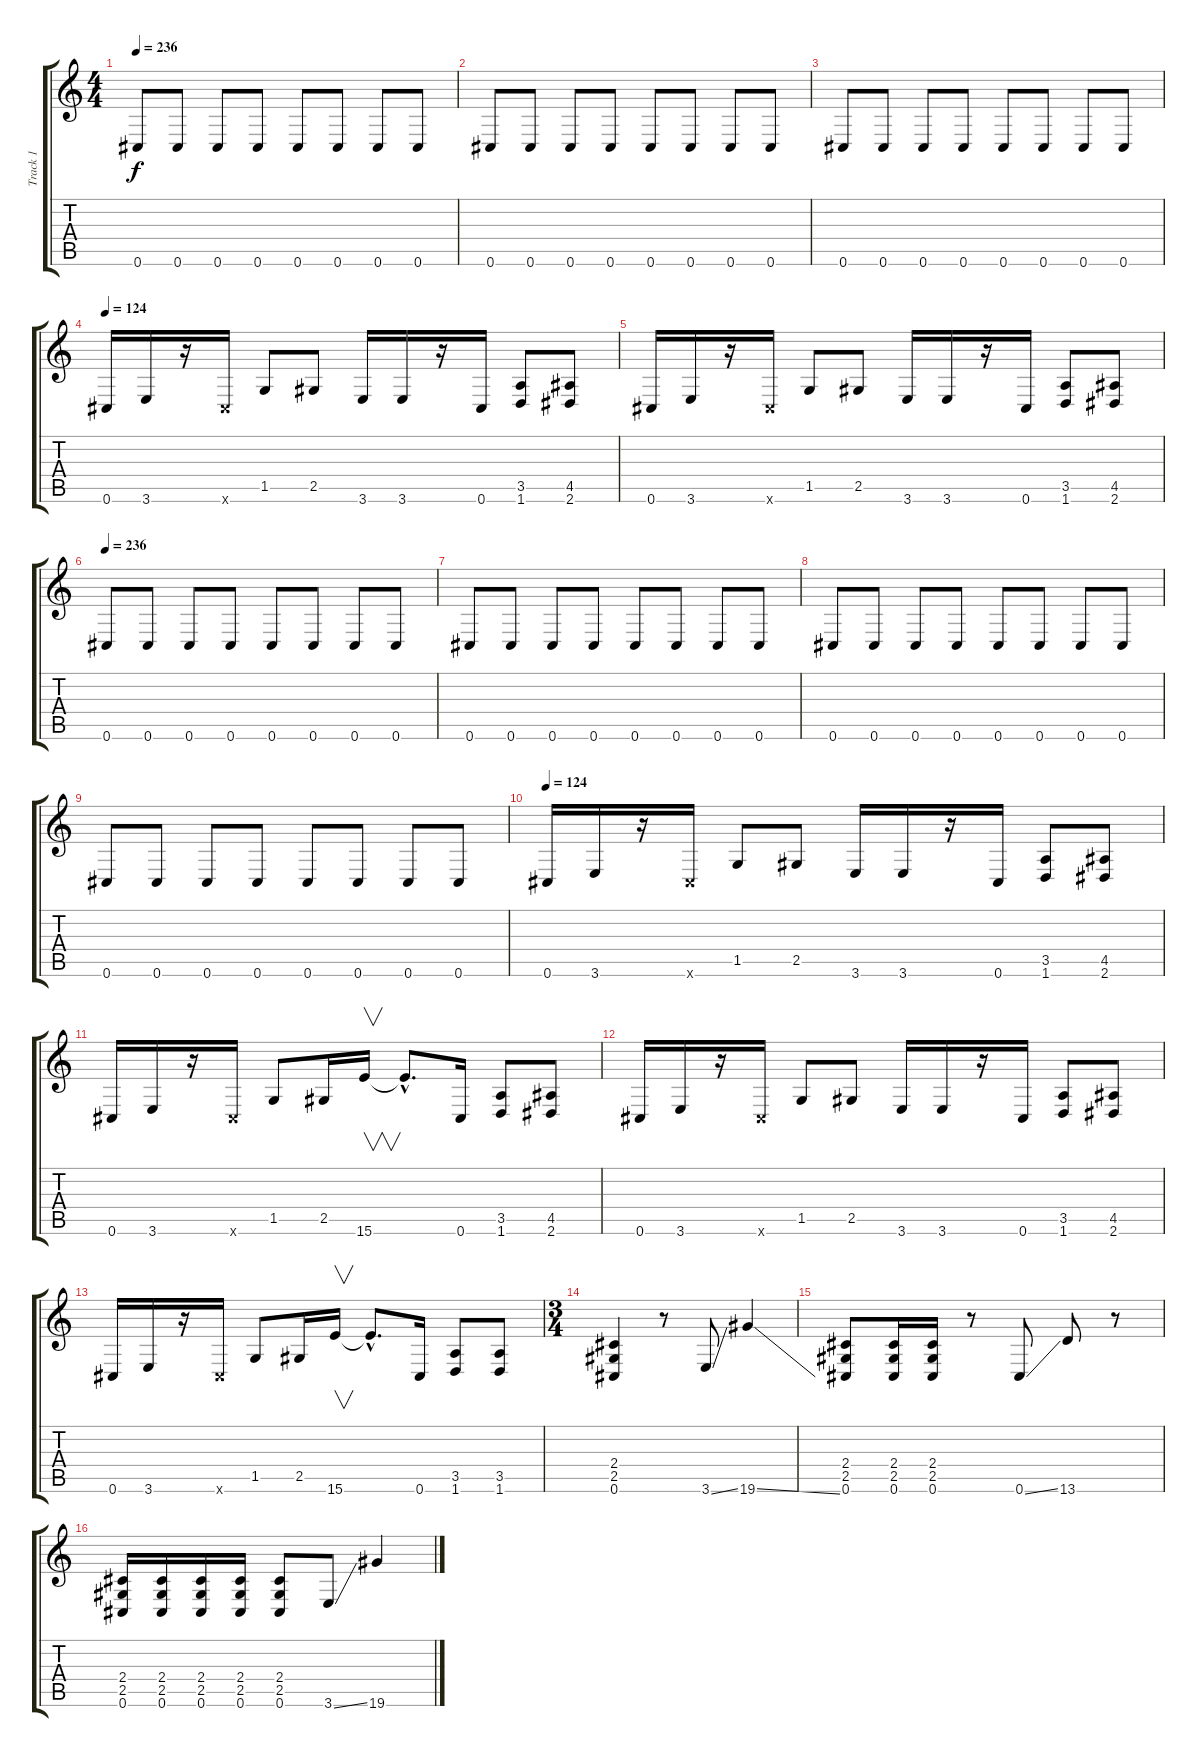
\track ("Track 1" "Track 1") {instrument distortionguitar}
\staff {score tabs}
\tuning (Db4 Ab3 E3 B2 Gb2 Db2) {hide}
\ts (4 4)
\tempo 236
\clef g2
\ks c
0.6.8{dy f} 0.6.8 0.6.8 0.6.8 0.6.8 0.6.8 0.6.8 0.6.8 |
0.6.8 0.6.8 0.6.8 0.6.8 0.6.8 0.6.8 0.6.8 0.6.8 |
0.6.8 0.6.8 0.6.8 0.6.8 0.6.8 0.6.8 0.6.8 0.6.8 |
\tempo 124
0.6.16 3.6.16 r.16 0.6{x}.16 1.5.8 2.5.8 3.6.16 3.6.16 r.16 0.6.16 (3.5 1.6).8 (4.5 2.6).8 |
0.6.16 3.6.16 r.16 0.6{x}.16 1.5.8 2.5.8 3.6.16 3.6.16 r.16 0.6.16 (3.5 1.6).8 (4.5 2.6).8 |
\tempo 236
0.6.8 0.6.8 0.6.8 0.6.8 0.6.8 0.6.8 0.6.8 0.6.8 |
0.6.8 0.6.8 0.6.8 0.6.8 0.6.8 0.6.8 0.6.8 0.6.8 |
0.6.8 0.6.8 0.6.8 0.6.8 0.6.8 0.6.8 0.6.8 0.6.8 |
0.6.8 0.6.8 0.6.8 0.6.8 0.6.8 0.6.8 0.6.8 0.6.8 |
\tempo 124
0.6.16 3.6.16 r.16 0.6{x}.16 1.5.8 2.5.8 3.6.16 3.6.16 r.16 0.6.16 (3.5 1.6).8 (4.5 2.6).8 |
0.6.16 3.6.16 r.16 0.6{x}.16 1.5.8 2.5.16 15.6.16{v} 15.6{hac t}.8{d} 0.6.16 (3.5 1.6).8 (4.5 2.6).8 |
0.6.16 3.6.16 r.16 0.6{x}.16 1.5.8 2.5.8 3.6.16 3.6.16 r.16 0.6.16 (3.5 1.6).8 (4.5 2.6).8 |
0.6.16 3.6.16 r.16 0.6{x}.16 1.5.8 2.5.16 15.6.16{v} 15.6{hac t}.8{d} 0.6.16 (3.5 1.6).8 (3.5 1.6).8 |
\ts (3 4)
(2.4 2.5 0.6).4 r.8 3.6{ss}.8 19.6{ss}.4 |
(2.4 2.5 0.6).8 (2.4 2.5 0.6).16 (2.4 2.5 0.6).16 r.8 0.6{ss}.8 13.6.8 r.8 |
(2.4 2.5 0.6).16 (2.4 2.5 0.6).16 (2.4 2.5 0.6).16 (2.4 2.5 0.6).16 (2.4 2.5 0.6).8 3.6{ss}.8 19.6{ss}.4
